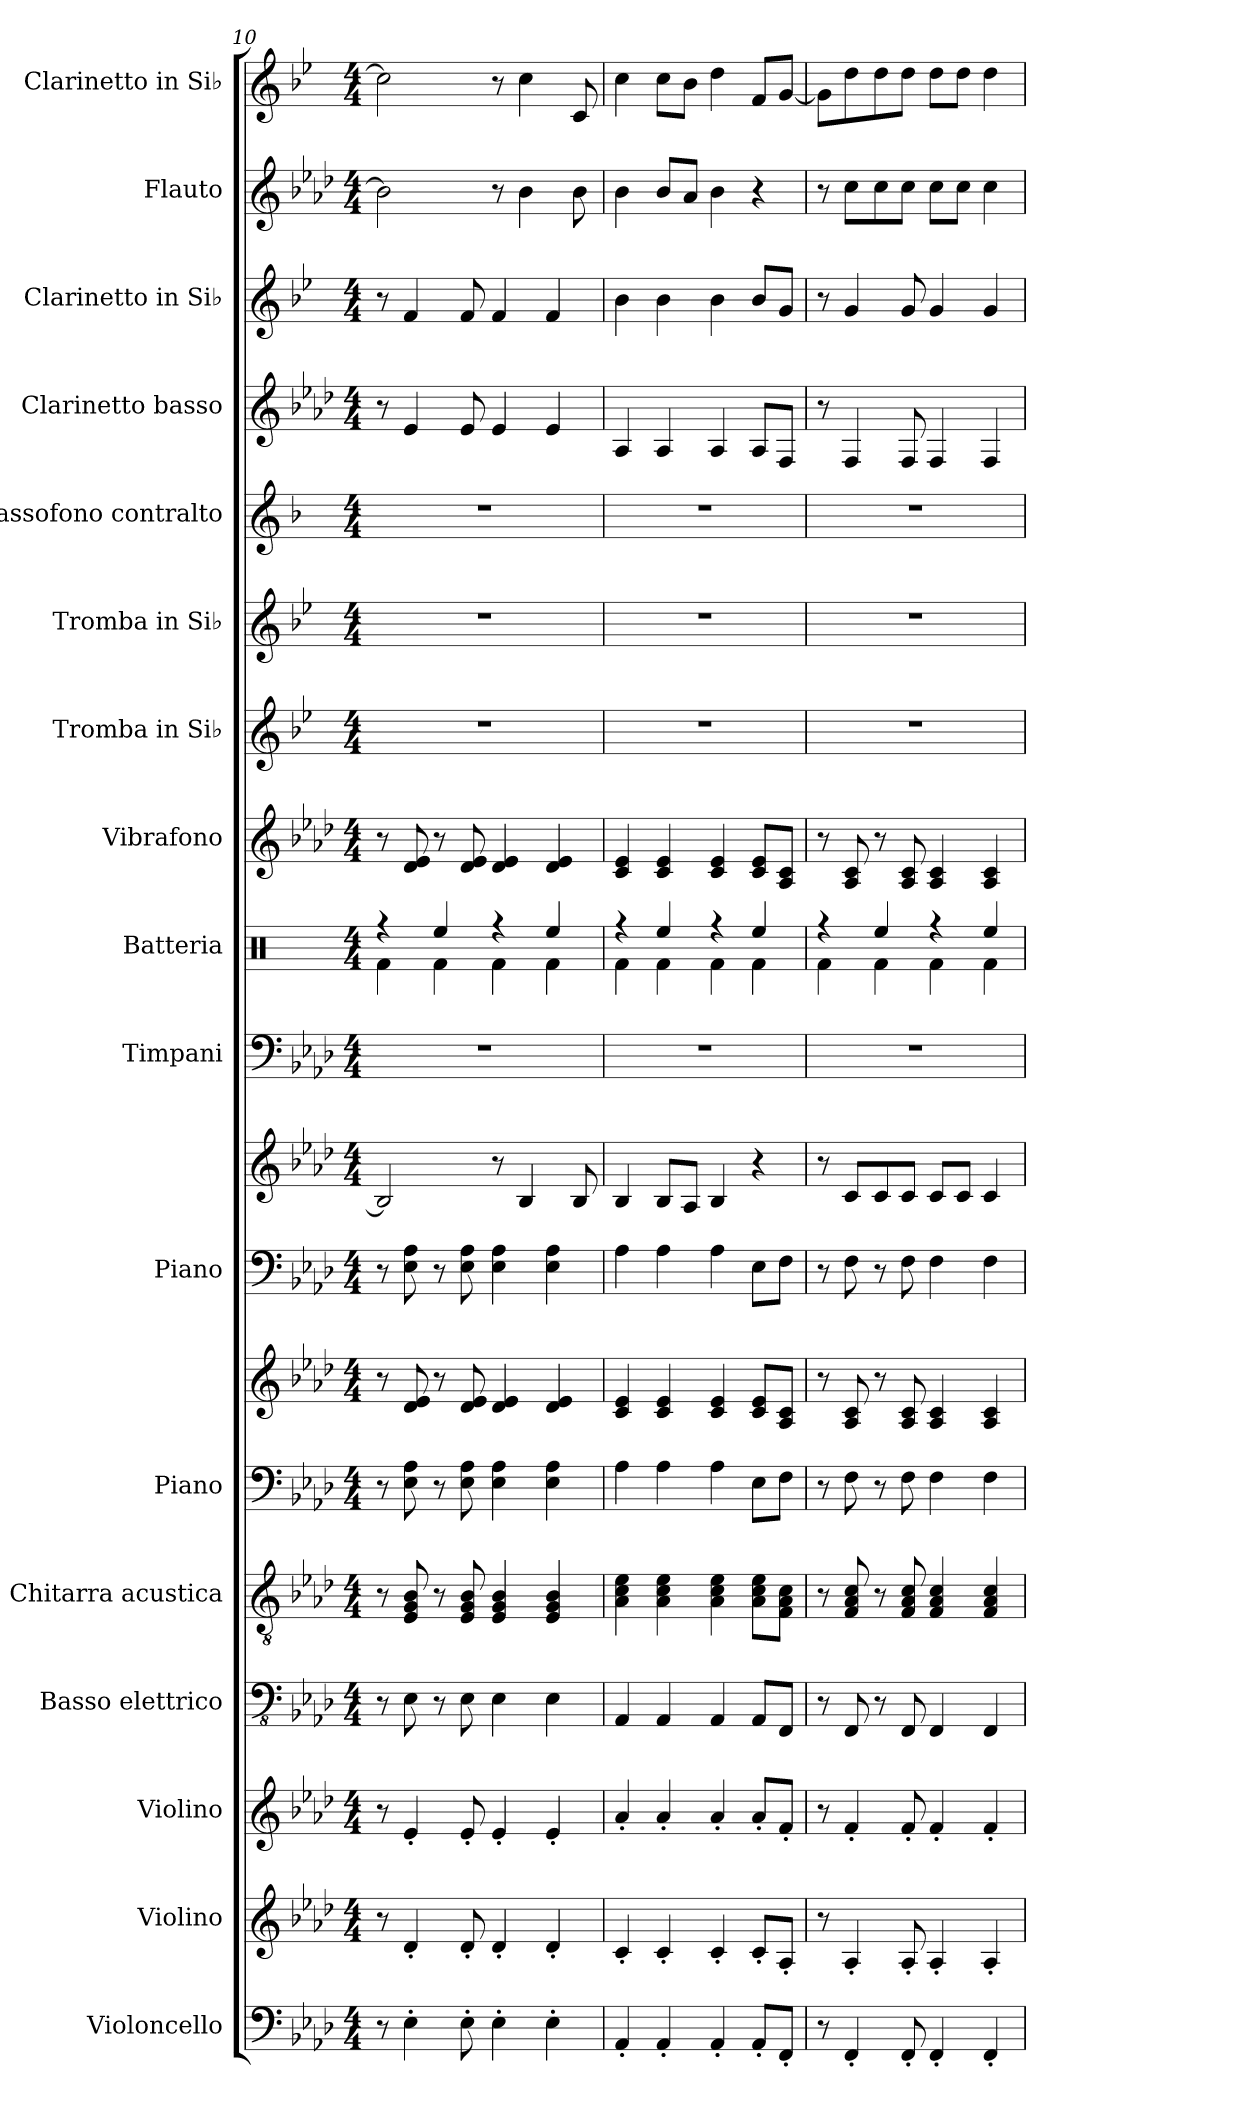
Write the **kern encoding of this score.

**kern	**kern	**kern	**kern	**kern	**kern	**kern	**kern	**kern	**kern	**kern	**kern	**kern	**kern	**kern	**kern	**kern	**kern	**kern
*part17	*part16	*part15	*part14	*part13	*part12	*part12	*part11	*part11	*part10	*part9	*part8	*part7	*part6	*part5	*part4	*part3	*part2	*part1
*staff19	*staff18	*staff17	*staff16	*staff15	*staff14	*staff13	*staff12	*staff11	*staff10	*staff9	*staff8	*staff7	*staff6	*staff5	*staff4	*staff3	*staff2	*staff1
*I"Violoncello	*I"Violino	*I"Violino	*I"Basso elettrico	*I"Chitarra acustica	*I"Piano	*	*I"Piano	*	*I"Timpani	*I"Batteria	*I"Vibrafono	*I"Tromba in Si♭	*I"Tromba in Si♭	*I"Sassofono contralto	*I"Clarinetto basso	*I"Clarinetto in Si♭	*I"Flauto	*I"Clarinetto in Si♭
*I'Vc.	*I'Vln.	*I'Vln.	*I'B. el.	*	*	*	*	*	*I'Timp.	*I'Batt.	*I'Vib.	*I'Tr. Si♭	*I'Tr. Si♭	*	*I'Cl. b.	*I'Cl. Si♭	*I'Fl.	*I'Cl. Si♭
!!LO:PB:g=z
*clefF4	*clefG2	*clefG2	*clefFv4	*clefGv2	*clefF4	*clefG2	*clefF4	*clefG2	*clefF4	*clefX	*clefG2	*clefG2	*clefG2	*clefG2	*clefG2	*clefG2	*clefG2	*clefG2
*	*	*	*	*	*	*	*	*	*	*	*	*ITrd1c2	*ITrd1c2	*ITrd5c9	*ITrd8c14	*ITrd1c2	*	*ITrd1c2
*k[b-e-a-d-]	*k[b-e-a-d-]	*k[b-e-a-d-]	*k[b-e-a-d-]	*k[b-e-a-d-]	*k[b-e-a-d-]	*k[b-e-a-d-]	*k[b-e-a-d-]	*k[b-e-a-d-]	*k[b-e-a-d-]	*k[]	*k[b-e-a-d-]	*k[b-e-a-d-]	*k[b-e-a-d-]	*k[b-e-a-d-]	*k[b-e-a-d-]	*k[b-e-a-d-]	*k[b-e-a-d-]	*k[b-e-a-d-]
*M4/4	*M4/4	*M4/4	*M4/4	*M4/4	*M4/4	*M4/4	*M4/4	*M4/4	*M4/4	*M4/4	*M4/4	*M4/4	*M4/4	*M4/4	*M4/4	*M4/4	*M4/4	*M4/4
=10	=10	=10	=10	=10	=10	=10	=10	=10	=10	=10	=10	=10	=10	=10	=10	=10	=10	=10
*	*	*	*	*	*	*	*	*	*	*^	*	*	*	*	*	*	*	*
8r	8r	8r	8r	8r	8r	8r	8r	2B-/]	1r	4r	4Rf\	8r	1r	1r	1r	8r	8r	2b-\]	2b-\]
4E-'\	4d-'/	4e-'/	8EE-\	8E-/ 8G/ 8B-/	8E-\ 8A-\	8d-/ 8e-/	8E-\ 8A-\	.	.	.	.	8d-/ 8e-/	.	.	.	4E-/	4e-/	.	.
.	.	.	8r	8r	8r	8r	8r	.	.	4Ree/	4Rf\	8r	.	.	.	.	.	.	.
8E-'\	8d-'/	8e-'/	8EE-\	8E-/ 8G/ 8B-/	8E-\ 8A-\	8d-/ 8e-/	8E-\ 8A-\	.	.	.	.	8d-/ 8e-/	.	.	.	8E-/	8e-/	.	.
4E-'\	4d-'/	4e-'/	4EE-\	4E-/ 4G/ 4B-/	4E-\ 4A-\	4d-/ 4e-/	4E-\ 4A-\	8r	.	4r	4Rf\	4d-/ 4e-/	.	.	.	4E-/	4e-/	8r	8r
.	.	.	.	.	.	.	.	4B-/	.	.	.	.	.	.	.	.	.	4b-\	4b-\
4E-'\	4d-'/	4e-'/	4EE-\	4E-/ 4G/ 4B-/	4E-\ 4A-\	4d-/ 4e-/	4E-\ 4A-\	.	.	4Ree/	4Rf\	4d-/ 4e-/	.	.	.	4E-/	4e-/	.	.
.	.	.	.	.	.	.	.	8B-/	.	.	.	.	.	.	.	.	.	8b-\	8B-/
=11	=11	=11	=11	=11	=11	=11	=11	=11	=11	=11	=11	=11	=11	=11	=11	=11	=11	=11	=11
4AA-'/	4c'/	4a-'/	4AAA-/	4A-\ 4c\ 4e-\	4A-\	4c/ 4e-/	4A-\	4B-/	1r	4r	4Rf\	4c/ 4e-/	1r	1r	1r	4AA-/	4a-\	4b-\	4b-\
4AA-'/	4c'/	4a-'/	4AAA-/	4A-\ 4c\ 4e-\	4A-\	4c/ 4e-/	4A-\	8B-/L	.	4Ree/	4Rf\	4c/ 4e-/	.	.	.	4AA-/	4a-\	8b-/L	8b-\L
.	.	.	.	.	.	.	.	8A-/J	.	.	.	.	.	.	.	.	.	8a-/J	8a-\J
4AA-'/	4c'/	4a-'/	4AAA-/	4A-\ 4c\ 4e-\	4A-\	4c/ 4e-/	4A-\	4B-/	.	4r	4Rf\	4c/ 4e-/	.	.	.	4AA-/	4a-\	4b-\	4cc\
8AA-'/L	8c'/L	8a-'/L	8AAA-/L	8A-\ 8c\ 8e-\L	8E-\L	8c/ 8e-/L	8E-\L	4r	.	4Ree/	4Rf\	8c/ 8e-/L	.	.	.	8AA-/L	8a-/L	4r	8e-/L
8FF'/J	8A-'/J	8f'/J	8FFF/J	8F\ 8A-\ 8c\J	8F\J	8A-/ 8c/J	8F\J	.	.	.	.	8A-/ 8c/J	.	.	.	8FF/J	8f/J	.	[8f/J
=12	=12	=12	=12	=12	=12	=12	=12	=12	=12	=12	=12	=12	=12	=12	=12	=12	=12	=12	=12
8r	8r	8r	8r	8r	8r	8r	8r	8r	1r	4r	4Rf\	8r	1r	1r	1r	8r	8r	8r	8f\L]
4FF'/	4A-'/	4f'/	8FFF/	8F/ 8A-/ 8c/	8F\	8A-/ 8c/	8F\	8c/L	.	.	.	8A-/ 8c/	.	.	.	4FF/	4f/	8cc\L	8cc\
.	.	.	8r	8r	8r	8r	8r	8c/	.	4Ree/	4Rf\	8r	.	.	.	.	.	8cc\	8cc\
8FF'/	8A-'/	8f'/	8FFF/	8F/ 8A-/ 8c/	8F\	8A-/ 8c/	8F\	8c/J	.	.	.	8A-/ 8c/	.	.	.	8FF/	8f/	8cc\J	8cc\J
4FF'/	4A-'/	4f'/	4FFF/	4F/ 4A-/ 4c/	4F\	4A-/ 4c/	4F\	8c/L	.	4r	4Rf\	4A-/ 4c/	.	.	.	4FF/	4f/	8cc\L	8cc\L
.	.	.	.	.	.	.	.	8c/J	.	.	.	.	.	.	.	.	.	8cc\J	8cc\J
4FF'/	4A-'/	4f'/	4FFF/	4F/ 4A-/ 4c/	4F\	4A-/ 4c/	4F\	4c/	.	4Ree/	4Rf\	4A-/ 4c/	.	.	.	4FF/	4f/	4cc\	4cc\
*	*	*	*	*	*	*	*	*	*	*v	*v	*	*	*	*	*	*	*	*
=	=	=	=	=	=	=	=	=	=	=	=	=	=	=	=	=	=	=
*-	*-	*-	*-	*-	*-	*-	*-	*-	*-	*-	*-	*-	*-	*-	*-	*-	*-	*-
